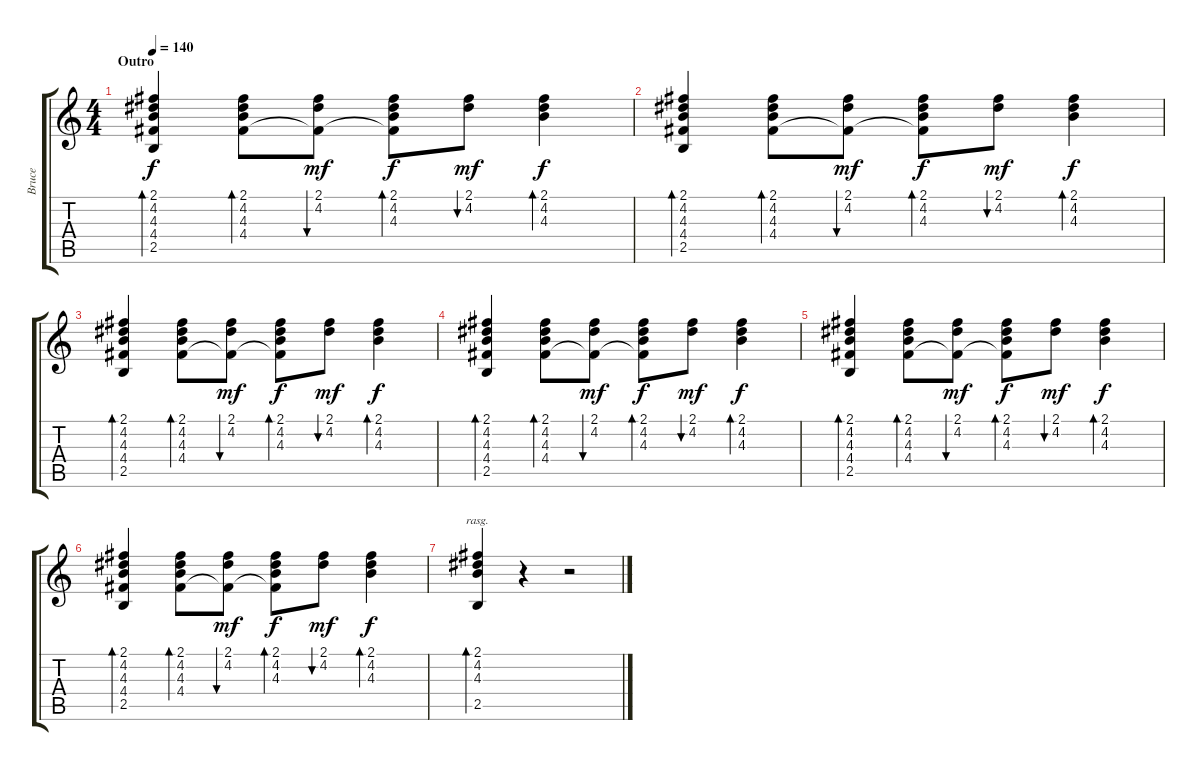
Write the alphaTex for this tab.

\track ("Bruce" "Bruce") {instrument acousticguitarsteel}
\staff {score tabs}
\tuning (E4 B3 G3 D3 A2 E2) {hide}
\ts (4 4)
\section ("" "Outro")
\tempo 140
\clef g2
\ks c
(2.1 4.2 4.3 4.4 2.5).4{bd 60 dy f} (2.1 4.2 4.3 4.4).8{bd 60} (2.1 4.2 4.4{t}).8{bu 60 dy mf} (2.1 4.2 4.3 4.4{t}).8{bd 60 dy f} (2.1 4.2).8{bu 60 dy mf} (2.1 4.2 4.3).4{bd 60 dy f} |
(2.1 4.2 4.3 4.4 2.5).4{bd 60} (2.1 4.2 4.3 4.4).8{bd 60} (2.1 4.2 4.4{t}).8{bu 60 dy mf} (2.1 4.2 4.3 4.4{t}).8{bd 60 dy f} (2.1 4.2).8{bu 60 dy mf} (2.1 4.2 4.3).4{bd 60 dy f} |
(2.1 4.2 4.3 4.4 2.5).4{bd 60} (2.1 4.2 4.3 4.4).8{bd 60} (2.1 4.2 4.4{t}).8{bu 60 dy mf} (2.1 4.2 4.3 4.4{t}).8{bd 60 dy f} (2.1 4.2).8{bu 60 dy mf} (2.1 4.2 4.3).4{bd 60 dy f} |
(2.1 4.2 4.3 4.4 2.5).4{bd 60} (2.1 4.2 4.3 4.4).8{bd 60} (2.1 4.2 4.4{t}).8{bu 60 dy mf} (2.1 4.2 4.3 4.4{t}).8{bd 60 dy f} (2.1 4.2).8{bu 60 dy mf} (2.1 4.2 4.3).4{bd 60 dy f} |
(2.1 4.2 4.3 4.4 2.5).4{bd 60} (2.1 4.2 4.3 4.4).8{bd 60} (2.1 4.2 4.4{t}).8{bu 60 dy mf} (2.1 4.2 4.3 4.4{t}).8{bd 60 dy f} (2.1 4.2).8{bu 60 dy mf} (2.1 4.2 4.3).4{bd 60 dy f} |
(2.1 4.2 4.3 4.4 2.5).4{bd 60} (2.1 4.2 4.3 4.4).8{bd 60} (2.1 4.2 4.4{t}).8{bu 60 dy mf} (2.1 4.2 4.3 4.4{t}).8{bd 60 dy f} (2.1 4.2).8{bu 60 dy mf} (2.1 4.2 4.3).4{bd 60 dy f} |
(2.1 4.2 4.3 2.5).4{bd 120 rasg ii} r.4 r.2
